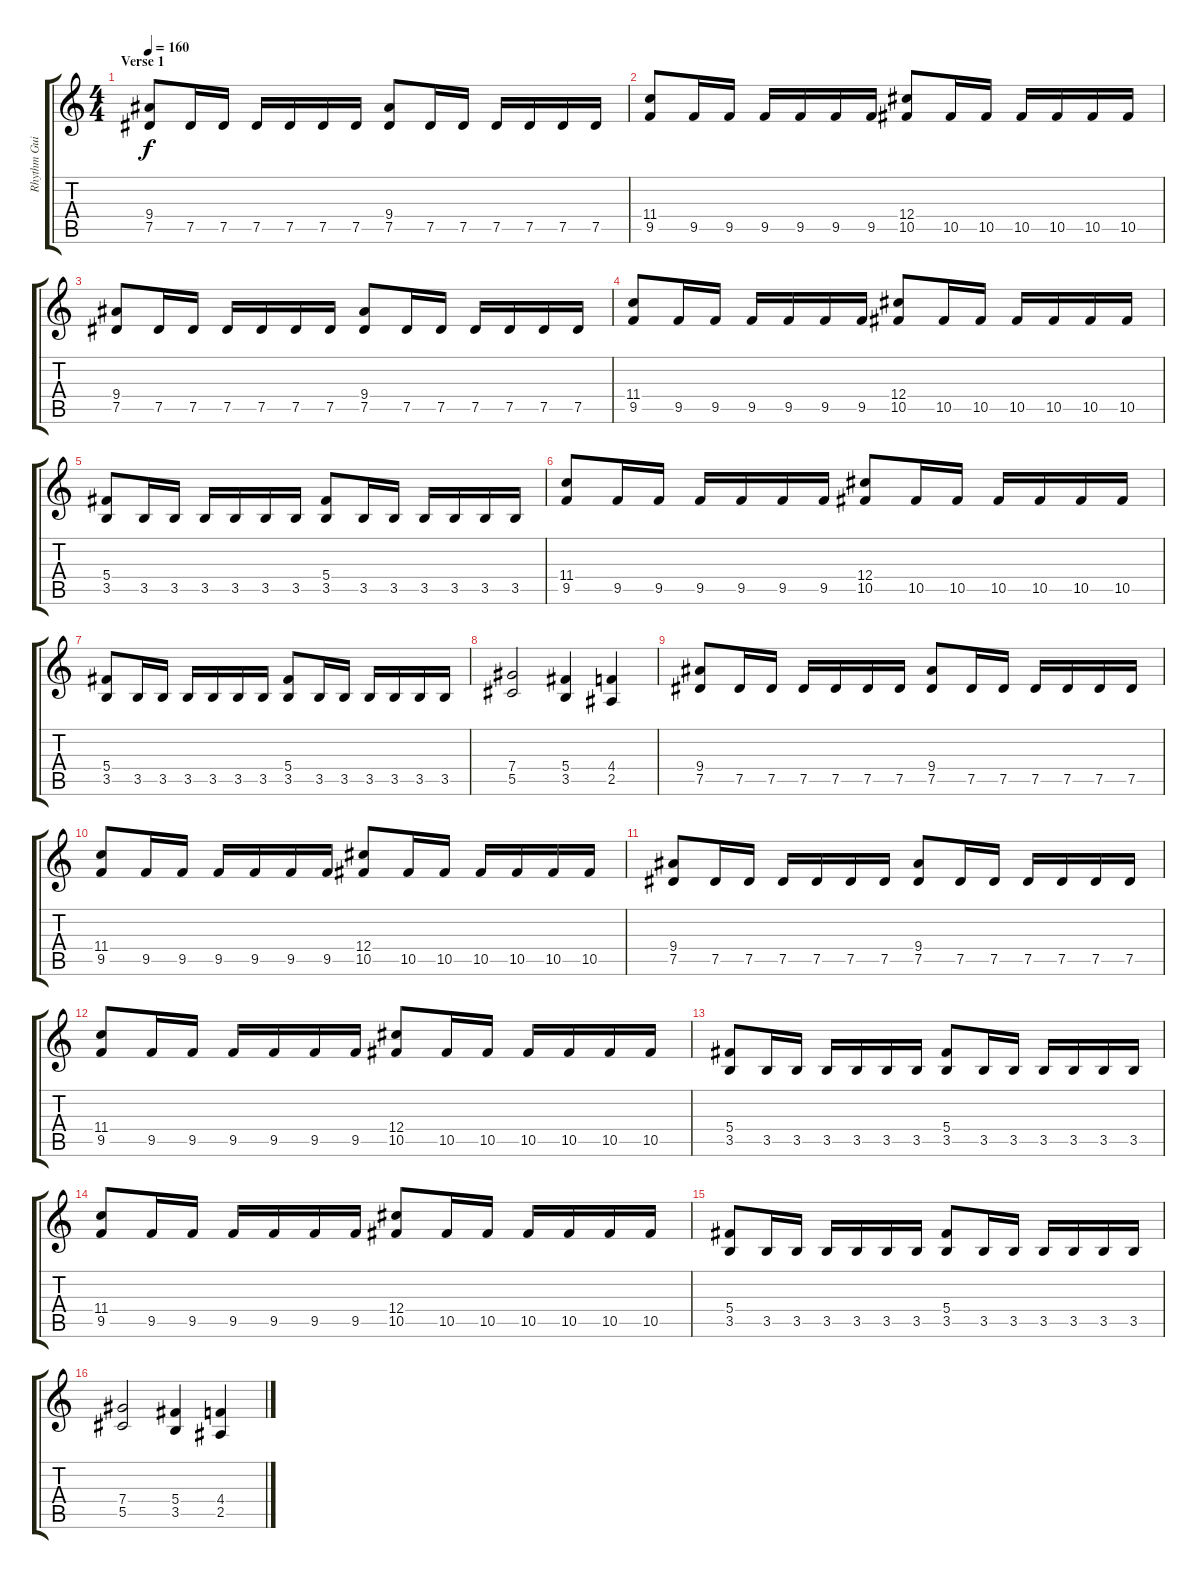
\track ("Rhythm Guitar" "Rhythm Gui") {instrument distortionguitar}
\staff {score tabs}
\tuning (Eb4 Bb3 Gb3 Db3 Ab2 Eb2) {hide}
\ts (4 4)
\section ("" "Verse 1")
\tempo 160
\clef g2
\ks c
(9.4 7.5).8{dy f} 7.5.16 7.5.16 7.5.16 7.5.16 7.5.16 7.5.16 (9.4 7.5).8 7.5.16 7.5.16 7.5.16 7.5.16 7.5.16 7.5.16 |
(11.4 9.5).8 9.5.16 9.5.16 9.5.16 9.5.16 9.5.16 9.5.16 (12.4 10.5).8 10.5.16 10.5.16 10.5.16 10.5.16 10.5.16 10.5.16 |
(9.4 7.5).8 7.5.16 7.5.16 7.5.16 7.5.16 7.5.16 7.5.16 (9.4 7.5).8 7.5.16 7.5.16 7.5.16 7.5.16 7.5.16 7.5.16 |
(11.4 9.5).8 9.5.16 9.5.16 9.5.16 9.5.16 9.5.16 9.5.16 (12.4 10.5).8 10.5.16 10.5.16 10.5.16 10.5.16 10.5.16 10.5.16 |
(5.4 3.5).8 3.5.16 3.5.16 3.5.16 3.5.16 3.5.16 3.5.16 (5.4 3.5).8 3.5.16 3.5.16 3.5.16 3.5.16 3.5.16 3.5.16 |
(11.4 9.5).8 9.5.16 9.5.16 9.5.16 9.5.16 9.5.16 9.5.16 (12.4 10.5).8 10.5.16 10.5.16 10.5.16 10.5.16 10.5.16 10.5.16 |
(5.4 3.5).8 3.5.16 3.5.16 3.5.16 3.5.16 3.5.16 3.5.16 (5.4 3.5).8 3.5.16 3.5.16 3.5.16 3.5.16 3.5.16 3.5.16 |
(7.4 5.5).2 (5.4 3.5).4 (4.4 2.5).4 |
(9.4 7.5).8 7.5.16 7.5.16 7.5.16 7.5.16 7.5.16 7.5.16 (9.4 7.5).8 7.5.16 7.5.16 7.5.16 7.5.16 7.5.16 7.5.16 |
(11.4 9.5).8 9.5.16 9.5.16 9.5.16 9.5.16 9.5.16 9.5.16 (12.4 10.5).8 10.5.16 10.5.16 10.5.16 10.5.16 10.5.16 10.5.16 |
(9.4 7.5).8 7.5.16 7.5.16 7.5.16 7.5.16 7.5.16 7.5.16 (9.4 7.5).8 7.5.16 7.5.16 7.5.16 7.5.16 7.5.16 7.5.16 |
(11.4 9.5).8 9.5.16 9.5.16 9.5.16 9.5.16 9.5.16 9.5.16 (12.4 10.5).8 10.5.16 10.5.16 10.5.16 10.5.16 10.5.16 10.5.16 |
(5.4 3.5).8 3.5.16 3.5.16 3.5.16 3.5.16 3.5.16 3.5.16 (5.4 3.5).8 3.5.16 3.5.16 3.5.16 3.5.16 3.5.16 3.5.16 |
(11.4 9.5).8 9.5.16 9.5.16 9.5.16 9.5.16 9.5.16 9.5.16 (12.4 10.5).8 10.5.16 10.5.16 10.5.16 10.5.16 10.5.16 10.5.16 |
(5.4 3.5).8 3.5.16 3.5.16 3.5.16 3.5.16 3.5.16 3.5.16 (5.4 3.5).8 3.5.16 3.5.16 3.5.16 3.5.16 3.5.16 3.5.16 |
(7.4 5.5).2 (5.4 3.5).4 (4.4 2.5).4
